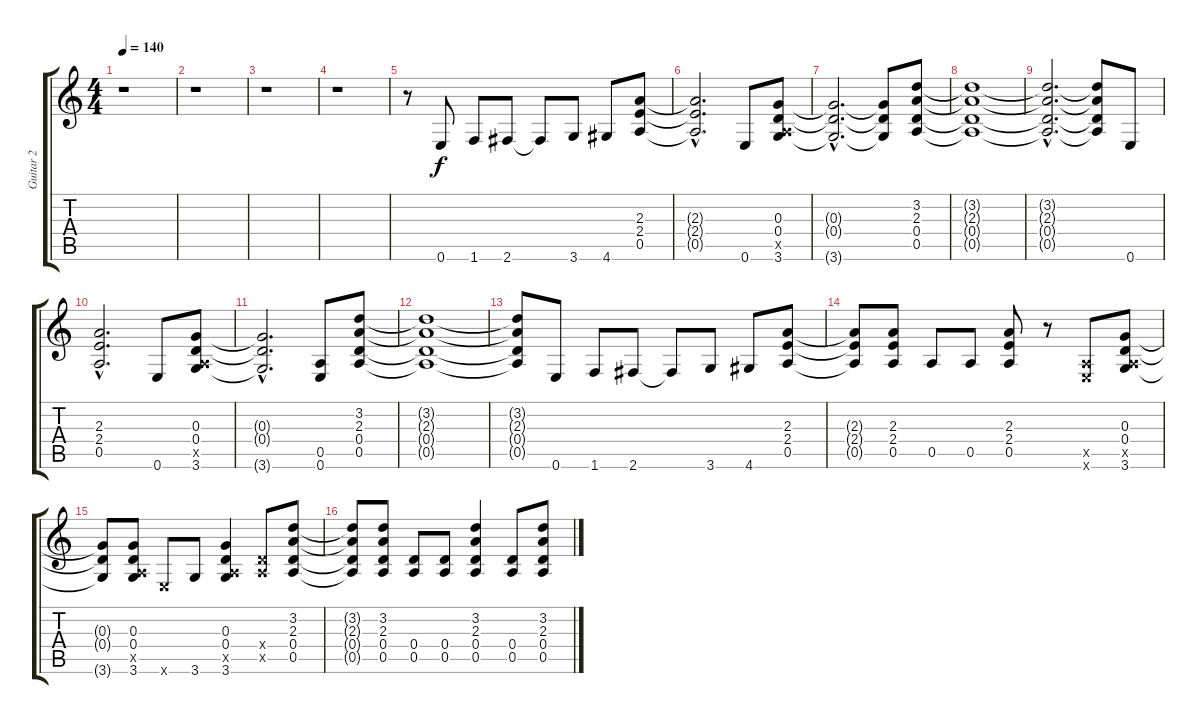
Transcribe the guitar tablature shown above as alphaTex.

\track ("Guitar 2" "Guitar 2") {instrument distortionguitar}
\staff {score tabs}
\tuning (E4 B3 G3 D3 A2 E2) {hide}
\ts (4 4)
\tempo 140
\clef g2
\ks c
r.1{dy f} |
r.1 |
r.1 |
r.1 |
r.8 0.6.8 1.6.8 2.6.8 2.6{t}.8 3.6.8 4.6.8 (2.3 2.4 0.5).8 |
(2.3{hac t} 2.4{hac t} 0.5{hac t}).2{d} 0.6.8 (0.3 0.4 0.5{x} 3.6).8 |
(0.3{hac t} 0.4{hac t} 3.6{hac t}).2{d} (0.3{t} 0.4{t} 3.6{t}).8 (3.2 2.3 0.4 0.5).8 |
(3.2{t} 2.3{t} 0.4{t} 0.5{t}).1 |
(3.2{hac t} 2.3{hac t} 0.4{hac t} 0.5{hac t}).2{d} (3.2{t} 2.3{t} 0.4{t} 0.5{t}).8 0.6.8 |
(2.3{hac} 2.4{hac} 0.5{hac}).2{d} 0.6.8 (0.3 0.4 0.5{x} 3.6).8 |
(0.3{hac t} 0.4{hac t} 3.6{hac t}).2{d} (0.5 0.6).8 (3.2 2.3 0.4 0.5).8 |
(3.2{t} 2.3{t} 0.4{t} 0.5{t}).1 |
(3.2{t} 2.3{t} 0.4{t} 0.5{t}).8 0.6.8 1.6.8 2.6.8 2.6{t}.8 3.6.8 4.6.8 (2.3 2.4 0.5).8 |
(2.3{t} 2.4{t} 0.5{t}).8 (2.3 2.4 0.5).8 0.5.8 0.5.8 (2.3 2.4 0.5).8 r.8 (0.5{x} 0.6{x}).8 (0.3 0.4 0.5{x} 3.6).8 |
(0.3{t} 0.4{t} 3.6{t}).8 (0.3 0.4 0.5{x} 3.6).8 0.6{x}.8 3.6.8 (0.3 0.4 0.5{x} 3.6).4 (0.4{x} 0.5{x}).8 (3.2 2.3 0.4 0.5).8 |
(3.2{t} 2.3{t} 0.4{t} 0.5{t}).8 (3.2 2.3 0.4 0.5).8 (0.4 0.5).8 (0.4 0.5).8 (3.2 2.3 0.4 0.5).4 (0.4 0.5).8 (3.2 2.3 0.4 0.5).8
